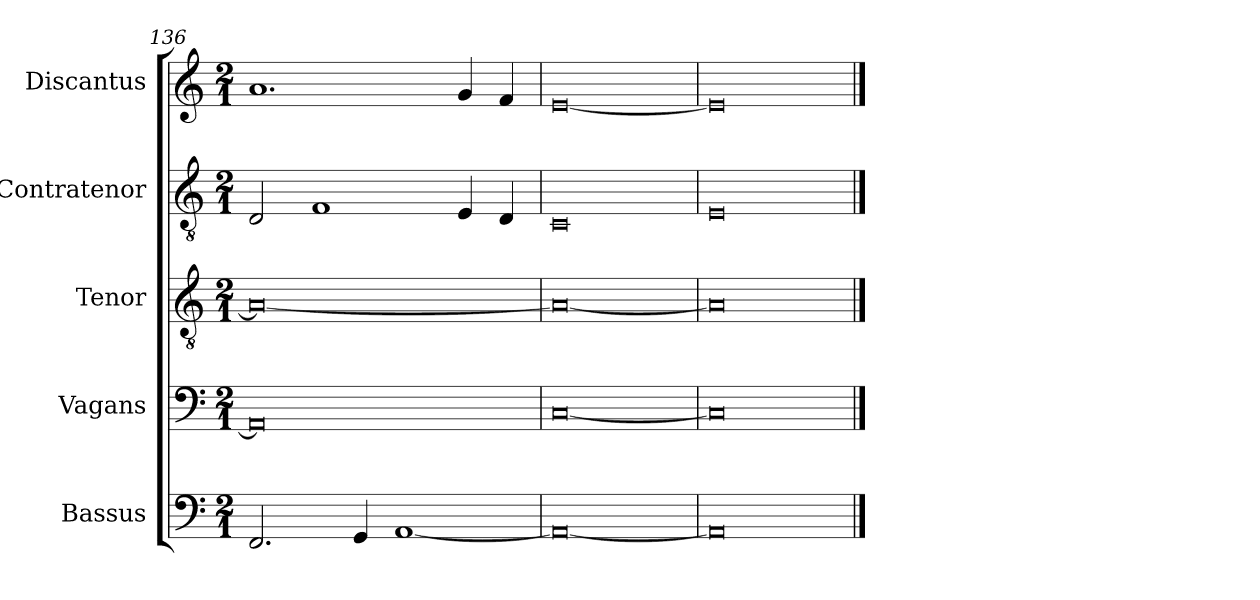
**kern	**kern	**kern	**kern	**kern
*part5	*part4	*part3	*part2	*part1
*staff5	*staff4	*staff3	*staff2	*staff1
*I"Bassus	*I"Vagans	*I"Tenor	*I"Contratenor	*I"Discantus
*I'B	*I'V	*I'T	*I'Ct	*I'D
*clefF4	*clefF4	*clefGv2	*clefGv2	*clefG2
*k[]	*k[]	*k[]	*k[]	*k[]
*M2/1	*M2/1	*M2/1	*M2/1	*M2/1
=136	=136	=136	=136	=136
2.FF/	0AA]	0A_	2D/	1.a
.	.	.	1F	.
4GG/	.	.	.	.
[1AA	.	.	.	.
.	.	.	4E/	4g/
.	.	.	4D/	4f/
=137	=137	=137	=137	=137
0AA_	[0C	0A_	0C	[0e
=138	=138	=138	=138	=138
0AA]	0C]	0A]	0E	0e]
==	==	==	==	==
*-	*-	*-	*-	*-
